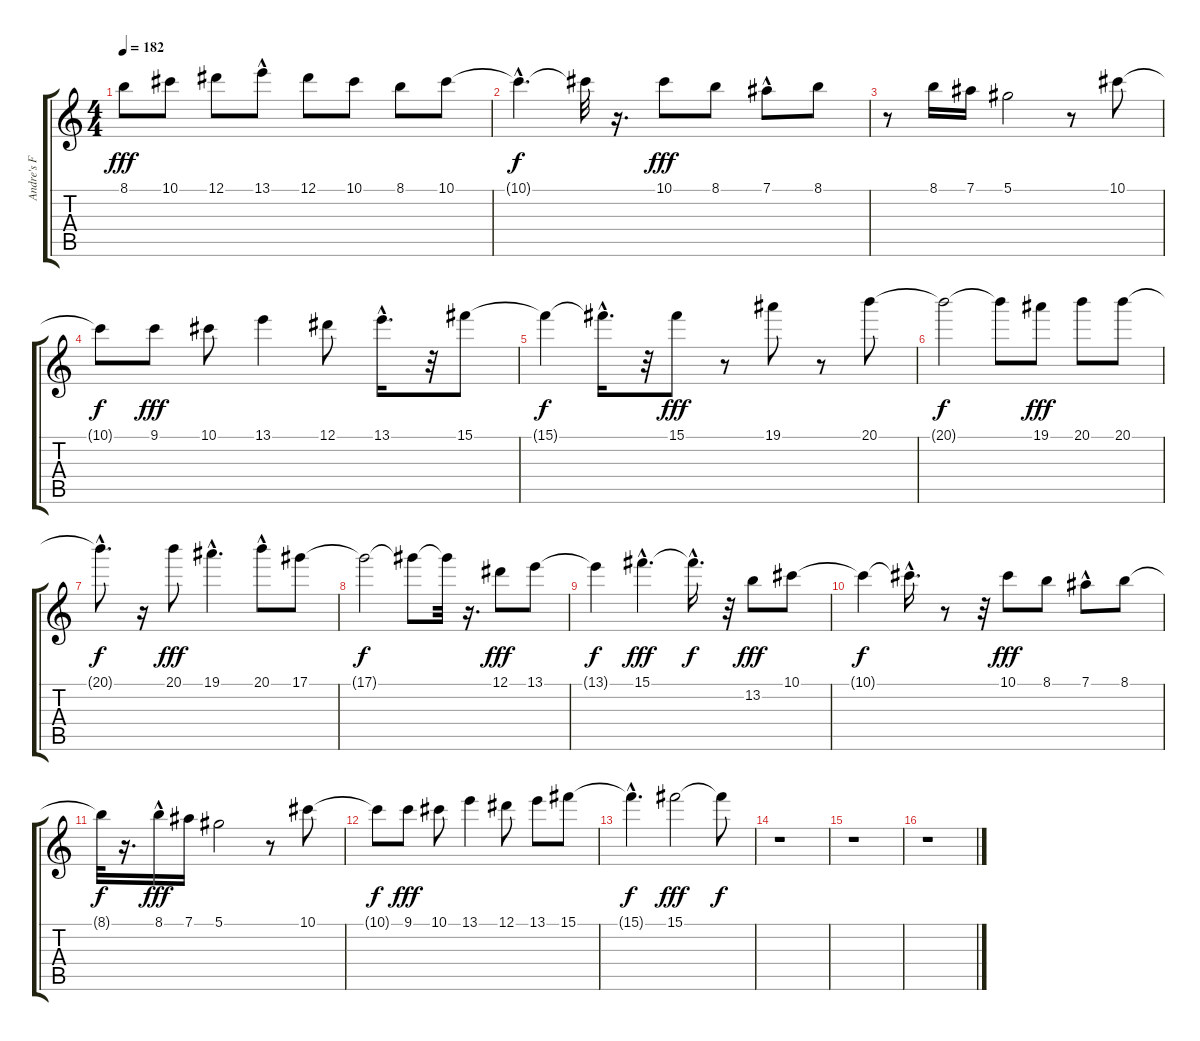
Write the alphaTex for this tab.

\track ("Andre's F" "Andre's F") {instrument distortionguitar}
\staff {score tabs}
\tuning (Eb4 Bb3 Gb3 Db3 Ab2 Eb2) {hide}
\ts (4 4)
\tempo 182
\clef g2
\ks c
8.1.8{dy fff} 10.1.8 12.1.8 13.1{hac}.8 12.1.8 10.1.8 8.1.8 10.1.8 |
10.1{hac t}.4{d dy f} 10.1{t}.32 r.16{d} 10.1.8{dy fff} 8.1.8 7.1{hac}.8 8.1.8 |
r.8 8.1.16 7.1.16 5.1.2 r.8 10.1.8 |
10.1{t}.8{dy f} 9.1.8{dy fff} 10.1.8 13.1.4 12.1.8 13.1{hac}.16{d} r.32 15.1.8 |
15.1{t}.4{dy f} 15.1{hac t}.16{d} r.32 15.1.8{dy fff} r.8 19.1.8 r.8 20.1.8 |
20.1{t}.2{dy f} 20.1{t}.8 19.1.8{dy fff} 20.1.8 20.1.8 |
20.1{hac t}.8{d dy f} r.16 20.1.8{dy fff} 19.1{hac}.4{d} 20.1{hac}.8 17.1.8 |
17.1{t}.2{dy f} 17.1{t}.8 17.1{t}.32 r.16{d} 12.1.8{dy fff} 13.1.8 |
13.1{t}.4{dy f} 15.1{hac}.4{d dy fff} 15.1{hac t}.16{d dy f} r.32 13.2.8{dy fff} 10.1.8 |
10.1{t}.4{dy f} 10.1{hac t}.16{d} r.8 r.32 10.1.8{dy fff} 8.1.8 7.1{hac}.8 8.1.8 |
8.1{t}.32{dy f} r.16{d} 8.1{hac}.16{dy fff} 7.1.16 5.1.2 r.8 10.1.8 |
10.1{t}.8{dy f} 9.1.8{dy fff} 10.1.8 13.1.4 12.1.8 13.1.8 15.1.8 |
15.1{hac t}.4{d dy f} 15.1.2{dy fff} 15.1{t}.8{dy f} |
r.1 |
r.1 |
r.1
